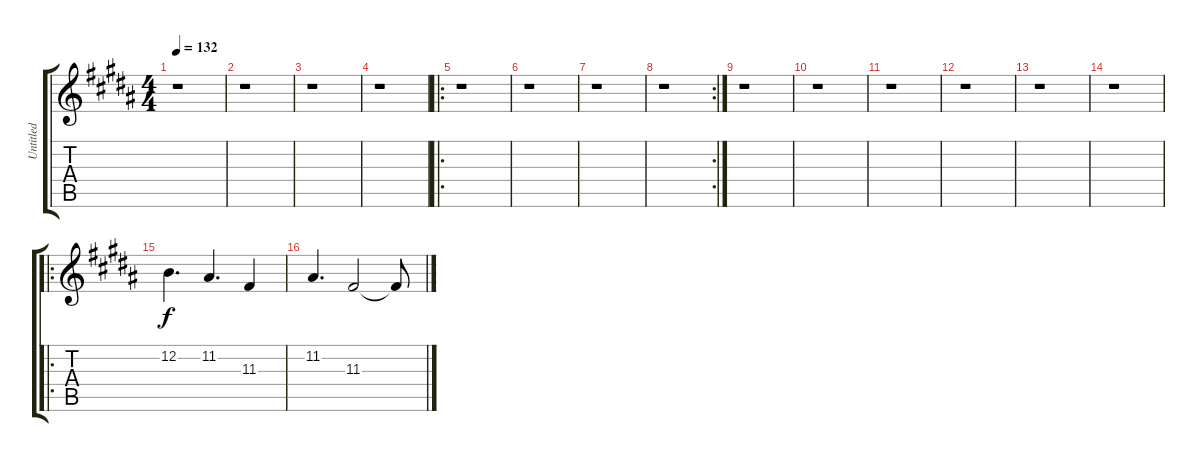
\track ("Untitled" "Untitled") {instrument electricgrandpiano}
\staff {score tabs}
\tuning (E4 B3 G3 D3 A2 E2) {hide}
\ts (4 4)
\tempo 132
\clef g2
\ks b
r.1{dy f} |
r.1 |
r.1 |
r.1 |
\ro
r.1 |
r.1 |
r.1 |
\rc 2
r.1 |
r.1 |
r.1 |
r.1 |
r.1 |
r.1 |
r.1 |
\ro
12.2.4{d} 11.2.4{d} 11.3.4 |
11.2.4{d} 11.3.2 11.3{t}.8
